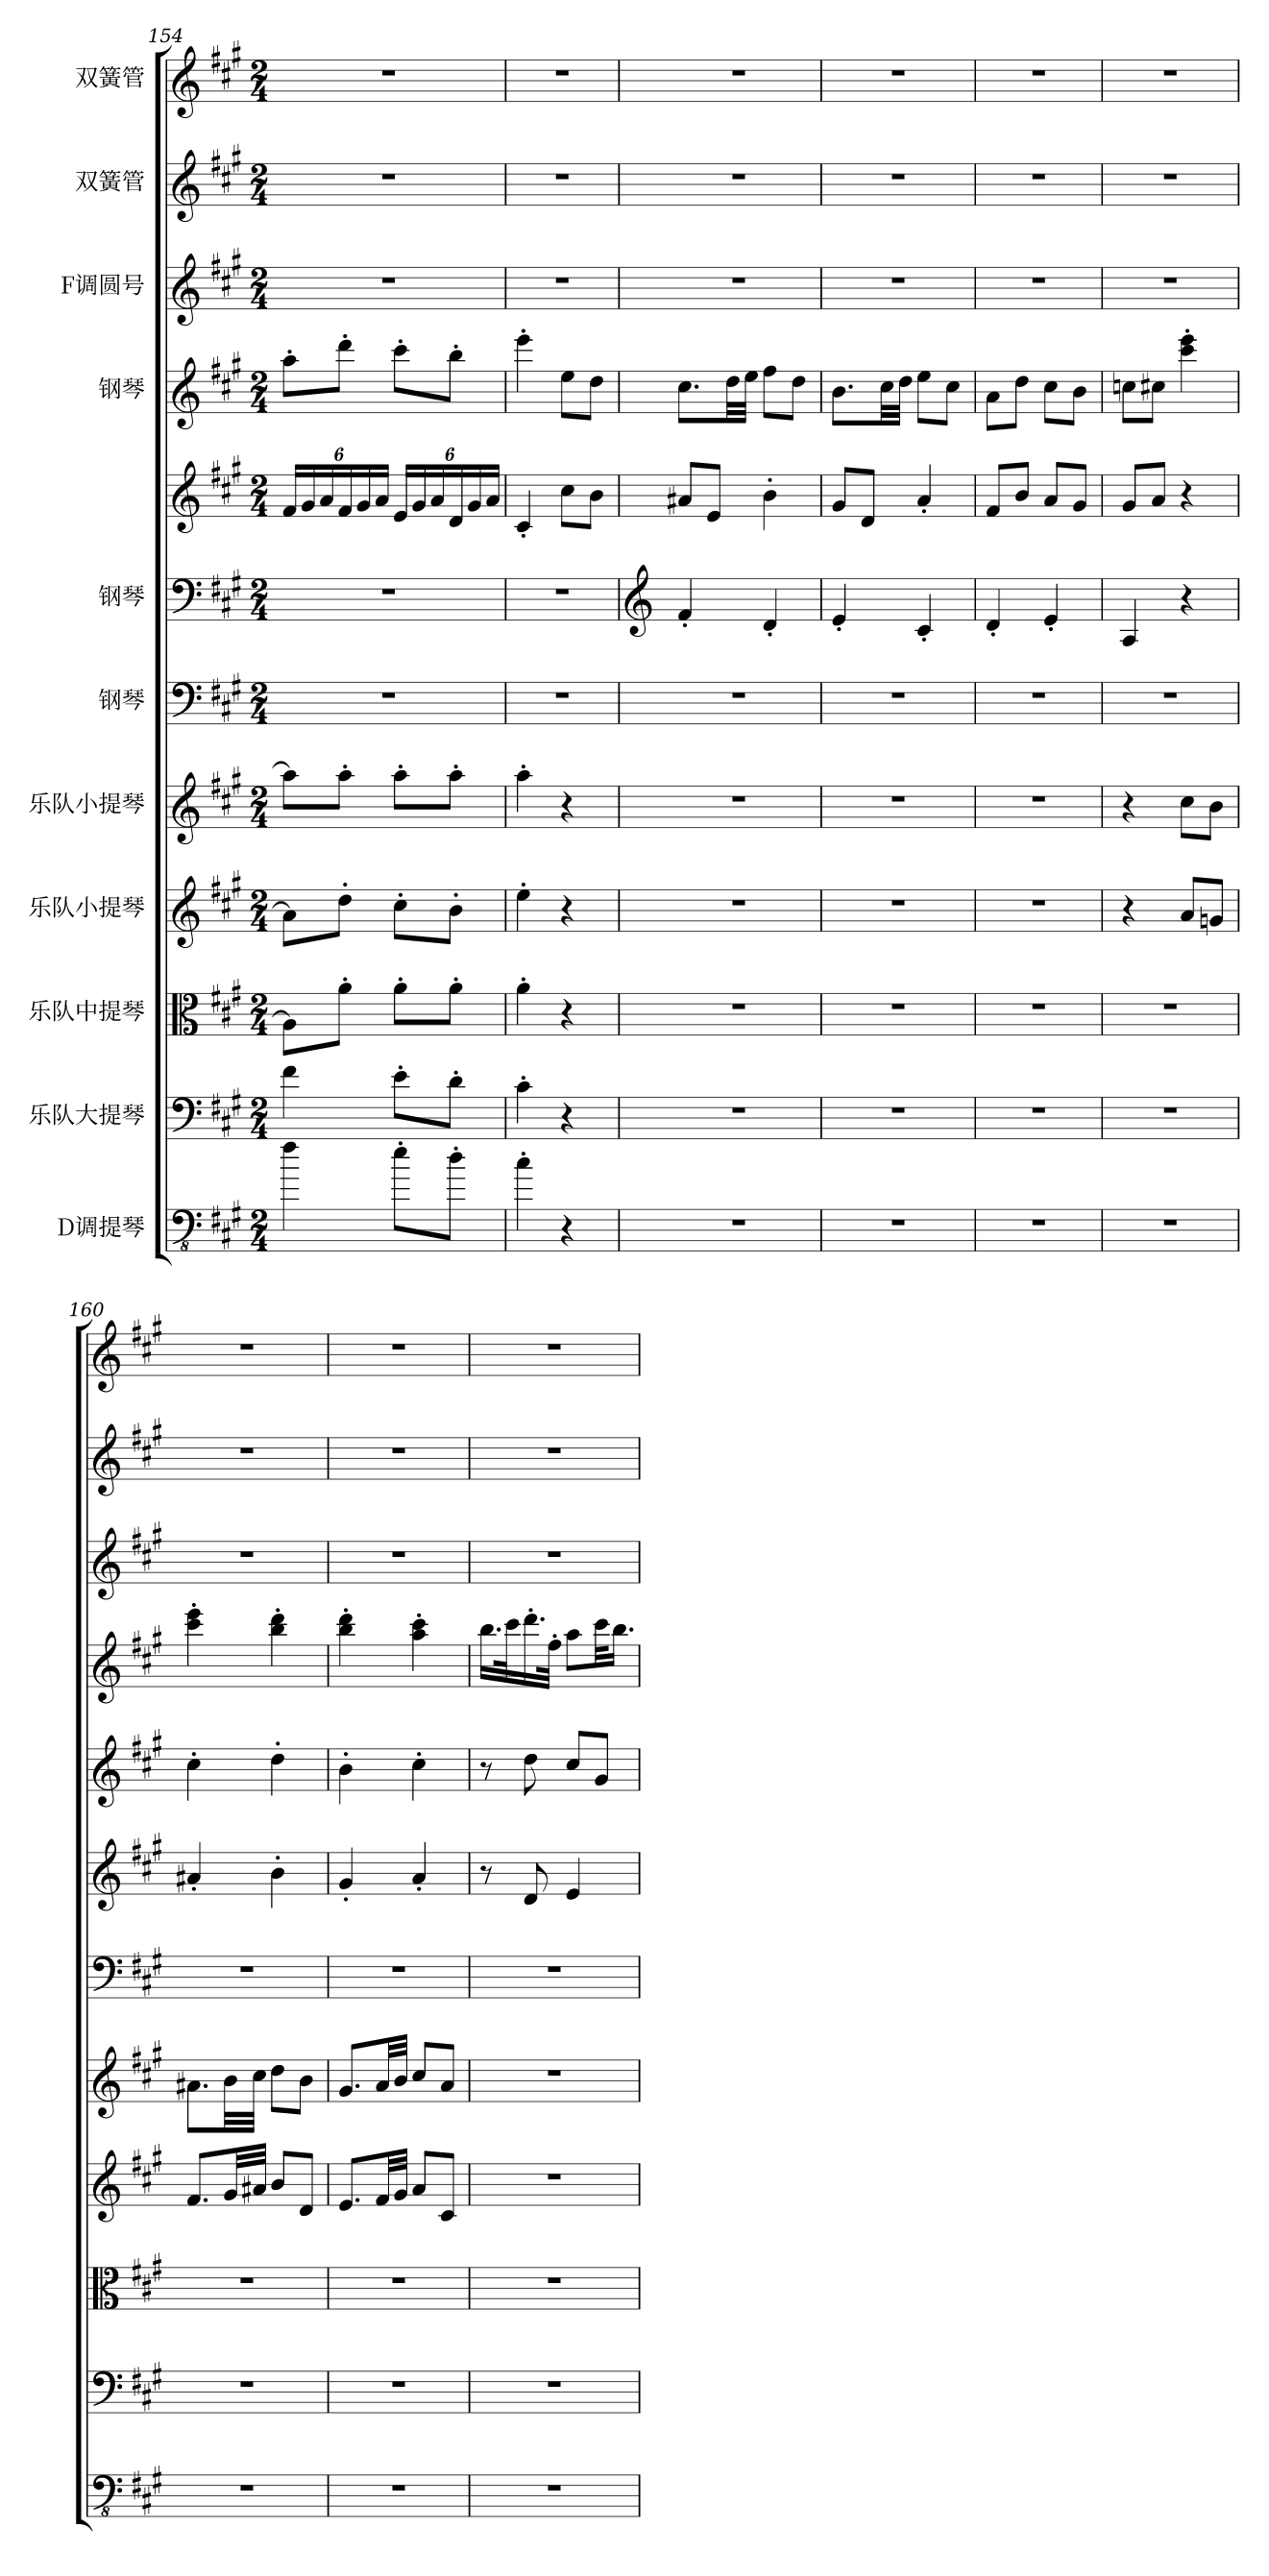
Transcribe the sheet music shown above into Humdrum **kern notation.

**kern	**kern	**kern	**kern	**kern	**kern	**kern	**kern	**kern	**kern	**kern	**kern
*part11	*part10	*part9	*part8	*part7	*part6	*part5	*part5	*part4	*part3	*part2	*part1
*staff12	*staff11	*staff10	*staff9	*staff8	*staff7	*staff6	*staff5	*staff4	*staff3	*staff2	*staff1
*I"D调提琴	*I"乐队大提琴	*I"乐队中提琴	*I"乐队小提琴	*I"乐队小提琴	*I"钢琴	*I"钢琴	*	*I"钢琴	*I"F调圆号	*I"双簧管	*I"双簧管
*clefFv4	*clefF4	*clefC3	*clefG2	*clefG2	*clefF4	*clefF4	*clefG2	*clefG2	*clefG2	*clefG2	*clefG2
*ITrd7c12	*	*	*	*	*	*	*	*	*ITrd4c7	*	*
*k[f#c#g#]	*k[f#c#g#]	*k[f#c#g#]	*k[f#c#g#]	*k[f#c#g#]	*k[f#c#g#]	*k[f#c#g#]	*k[f#c#g#]	*k[f#c#g#]	*k[f#c#]	*k[f#c#g#]	*k[f#c#g#]
*M2/4	*M2/4	*M2/4	*M2/4	*M2/4	*M2/4	*M2/4	*M2/4	*M2/4	*M2/4	*M2/4	*M2/4
*	*	*	*	*	*	*	*Xbrackettup	*	*	*	*
=154	=154	=154	=154	=154	=154	=154	=154	=154	=154	=154	=154
4F#\	4f#\	8A\L]	8a\L]	8aa\L]	2r	2r	24f#/LL	8aa'\L	2r	2r	2r
.	.	.	.	.	.	.	24g#/	.	.	.	.
.	.	.	.	.	.	.	24a/	.	.	.	.
.	.	8a'\J	8dd'\J	8aa'\J	.	.	24f#/	8ddd'\J	.	.	.
.	.	.	.	.	.	.	24g#/	.	.	.	.
.	.	.	.	.	.	.	24a/JJ	.	.	.	.
8E'\L	8e'\L	8a'\L	8cc#'\L	8aa'\L	.	.	24e/LL	8ccc#'\L	.	.	.
.	.	.	.	.	.	.	24g#/	.	.	.	.
.	.	.	.	.	.	.	24a/	.	.	.	.
8D'\J	8d'\J	8a'\J	8b'\J	8aa'\J	.	.	24d/	8bb'\J	.	.	.
.	.	.	.	.	.	.	24g#/	.	.	.	.
.	.	.	.	.	.	.	24a/JJ	.	.	.	.
=155	=155	=155	=155	=155	=155	=155	=155	=155	=155	=155	=155
*	*	*	*	*	*	*	*	*	*	*	*MM78
4C#'\	4c#'\	4a'\	4ee'\	4aa'\	2r	2r	4c#'/	4eee'\	2r	2r	2r
4r	4r	4r	4r	4r	.	.	8cc#\L	8ee\L	.	.	.
.	.	.	.	.	.	.	8b\J	8dd\J	.	.	.
=156	=156	=156	=156	=156	=156	=156	=156	=156	=156	=156	=156
*	*	*	*	*	*	*clefG2	*	*	*	*	*
*	*	*	*	*	*	*	*	*	*	*	*MM80
2r	2r	2r	2r	2r	2r	4f#'/	8a#X/L	8.cc#\L	2r	2r	2r
.	.	.	.	.	.	.	8e/J	.	.	.	.
.	.	.	.	.	.	.	.	32dd\LL	.	.	.
.	.	.	.	.	.	.	.	32ee\JJJ	.	.	.
.	.	.	.	.	.	4d'/	4b'\	8ff#\L	.	.	.
.	.	.	.	.	.	.	.	8dd\J	.	.	.
!!LO:PB:g=z
=157	=157	=157	=157	=157	=157	=157	=157	=157	=157	=157	=157
2r	2r	2r	2r	2r	2r	4e'/	8g#/L	8.b\L	2r	2r	2r
.	.	.	.	.	.	.	8d/J	.	.	.	.
.	.	.	.	.	.	.	.	32cc#\LL	.	.	.
.	.	.	.	.	.	.	.	32dd\JJJ	.	.	.
.	.	.	.	.	.	4c#'/	4a'/	8ee\L	.	.	.
.	.	.	.	.	.	.	.	8cc#\J	.	.	.
=158	=158	=158	=158	=158	=158	=158	=158	=158	=158	=158	=158
2r	2r	2r	2r	2r	2r	4d'/	8f#/L	8a\L	2r	2r	2r
.	.	.	.	.	.	.	8b/J	8dd\J	.	.	.
.	.	.	.	.	.	4e'/	8a/L	8cc#\L	.	.	.
.	.	.	.	.	.	.	8g#/J	8b\J	.	.	.
=159	=159	=159	=159	=159	=159	=159	=159	=159	=159	=159	=159
2r	2r	2r	4r	4r	2r	4A/	8g#/L	8ccn\L	2r	2r	2r
.	.	.	.	.	.	.	8a/J	8cc#X\J	.	.	.
.	.	.	8a/L	8cc#\L	.	4r	4r	4ccc#\' 4eee\'	.	.	.
.	.	.	8gn/J	8b\J	.	.	.	.	.	.	.
=160	=160	=160	=160	=160	=160	=160	=160	=160	=160	=160	=160
2r	2r	2r	8.f#/L	8.a#X\L	2r	4a#X'/	4cc#'\	4ccc#\' 4eee\'	2r	2r	2r
.	.	.	32g#/LL	32b\LL	.	.	.	.	.	.	.
.	.	.	32a#X/JJJ	32cc#\JJJ	.	.	.	.	.	.	.
.	.	.	8b/L	8dd\L	.	4b'\	4dd'\	4bb\' 4ddd\'	.	.	.
.	.	.	8d/J	8b\J	.	.	.	.	.	.	.
=161	=161	=161	=161	=161	=161	=161	=161	=161	=161	=161	=161
2r	2r	2r	8.e/L	8.g#/L	2r	4g#'/	4b'\	4bb\' 4ddd\'	2r	2r	2r
.	.	.	32f#/LL	32a/LL	.	.	.	.	.	.	.
.	.	.	32g#/JJJ	32b/JJJ	.	.	.	.	.	.	.
.	.	.	8a/L	8cc#/L	.	4a'/	4cc#'\	4aa\' 4ccc#\'	.	.	.
.	.	.	8c#/J	8a/J	.	.	.	.	.	.	.
!!LO:PB:g=z
=162	=162	=162	=162	=162	=162	=162	=162	=162	=162	=162	=162
2r	2r	2r	2r	2r	2r	8r	8r	16.bb\LL	2r	2r	2r
.	.	.	.	.	.	.	.	32ccc#\K	.	.	.
.	.	.	.	.	.	8d/	8dd\	16.ddd'\	.	.	.
.	.	.	.	.	.	.	.	32ff#'\JJk	.	.	.
.	.	.	.	.	.	4e/	8cc#/L	8aa\L	.	.	.
.	.	.	.	.	.	.	8g#/J	32ccc#\KL	.	.	.
.	.	.	.	.	.	.	.	16.bb\JJ	.	.	.
=	=	=	=	=	=	=	=	=	=	=	=
*-	*-	*-	*-	*-	*-	*-	*-	*-	*-	*-	*-
